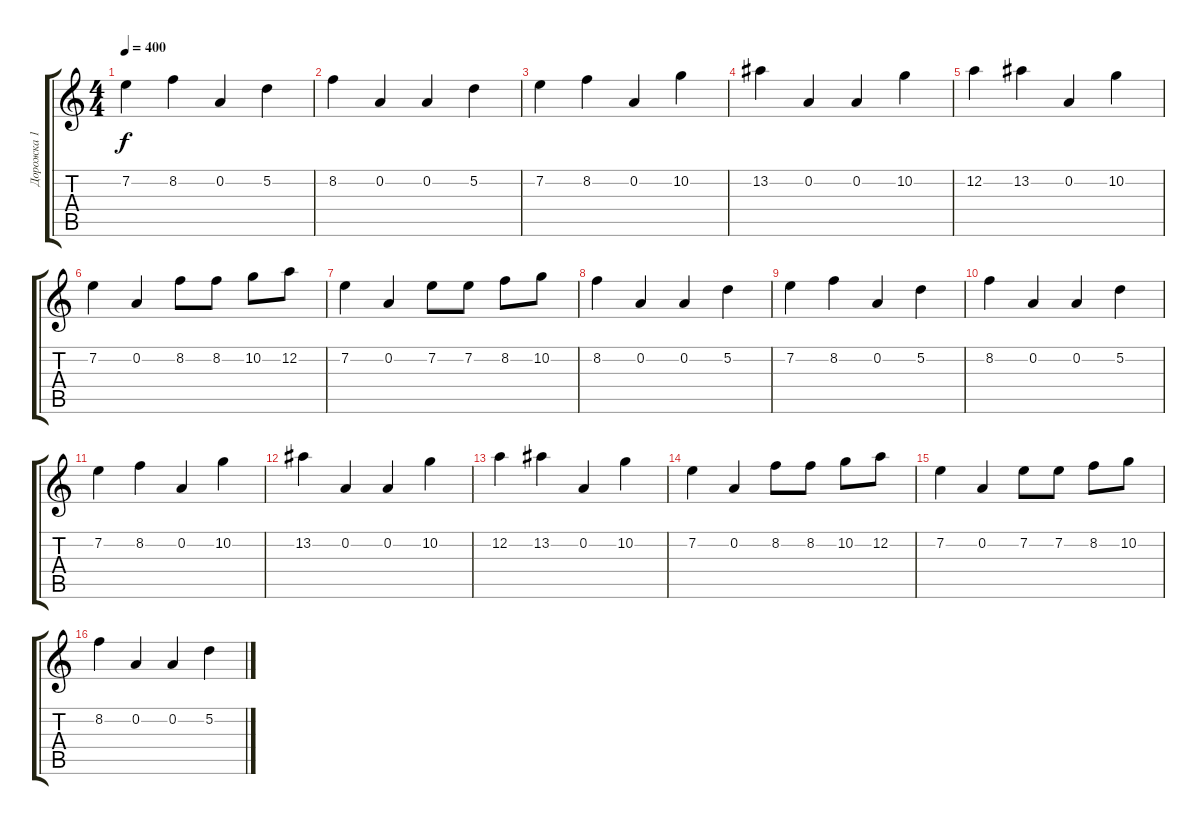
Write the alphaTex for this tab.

\track ("Дорожка 1" "Дорожка 1") {instrument overdrivenguitar}
\staff {score tabs}
\tuning (D4 A3 F3 C3 G2 D2) {hide}
\ts (4 4)
\tempo 400
\clef g2
\ks c
7.2.4{dy f} 8.2.4 0.2.4 5.2.4 |
8.2.4 0.2.4 0.2.4 5.2.4 |
7.2.4 8.2.4 0.2.4 10.2.4 |
13.2.4 0.2.4 0.2.4 10.2.4 |
12.2.4 13.2.4 0.2.4 10.2.4 |
7.2.4 0.2.4 8.2.8 8.2.8 10.2.8 12.2.8 |
7.2.4 0.2.4 7.2.8 7.2.8 8.2.8 10.2.8 |
8.2.4 0.2.4 0.2.4 5.2.4 |
7.2.4 8.2.4 0.2.4 5.2.4 |
8.2.4 0.2.4 0.2.4 5.2.4 |
7.2.4 8.2.4 0.2.4 10.2.4 |
13.2.4 0.2.4 0.2.4 10.2.4 |
12.2.4 13.2.4 0.2.4 10.2.4 |
7.2.4 0.2.4 8.2.8 8.2.8 10.2.8 12.2.8 |
7.2.4 0.2.4 7.2.8 7.2.8 8.2.8 10.2.8 |
8.2.4 0.2.4 0.2.4 5.2.4
